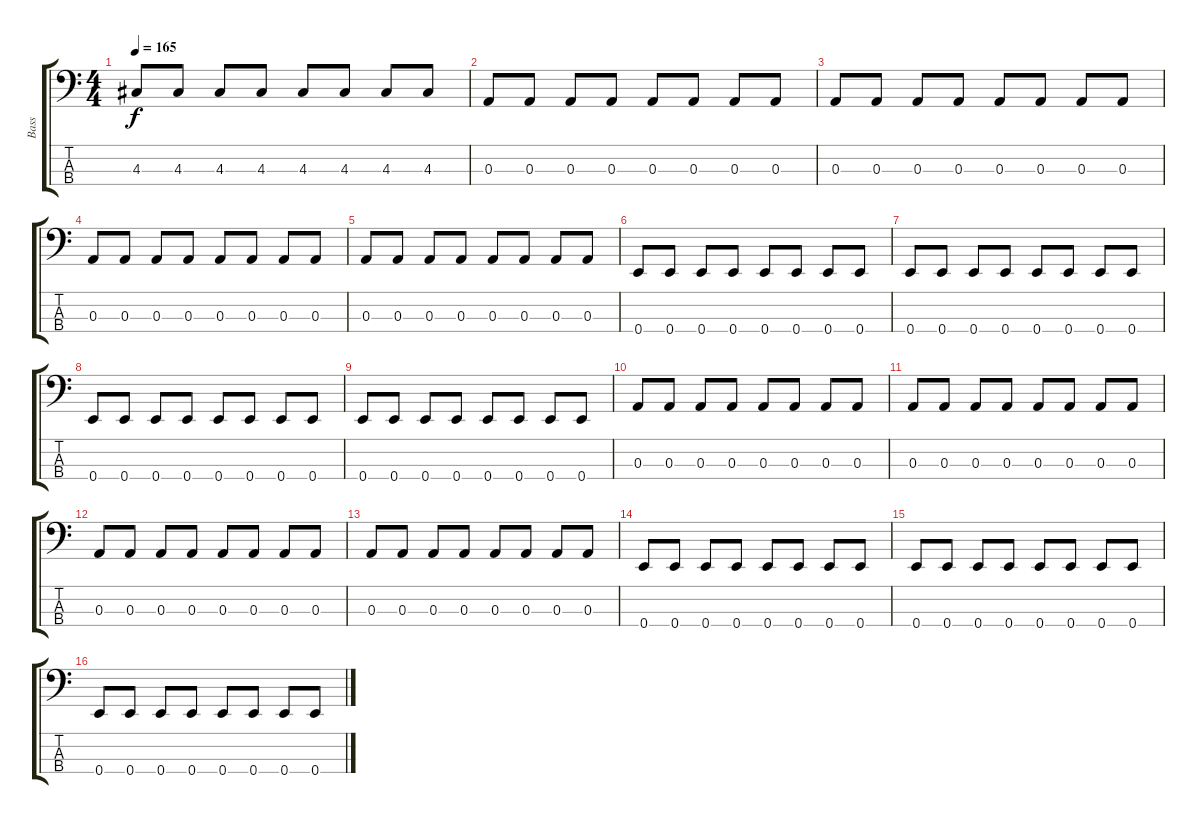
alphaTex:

\track ("Bass" "Bass") {instrument electricbassfinger}
\staff {score tabs}
\tuning (G2 D2 A1 E1) {hide}
\ts (4 4)
\tempo 165
\clef f4
\ks c
4.3.8{dy f} 4.3.8 4.3.8 4.3.8 4.3.8 4.3.8 4.3.8 4.3.8 |
0.3.8 0.3.8 0.3.8 0.3.8 0.3.8 0.3.8 0.3.8 0.3.8 |
0.3.8 0.3.8 0.3.8 0.3.8 0.3.8 0.3.8 0.3.8 0.3.8 |
0.3.8 0.3.8 0.3.8 0.3.8 0.3.8 0.3.8 0.3.8 0.3.8 |
0.3.8 0.3.8 0.3.8 0.3.8 0.3.8 0.3.8 0.3.8 0.3.8 |
0.4.8 0.4.8 0.4.8 0.4.8 0.4.8 0.4.8 0.4.8 0.4.8 |
0.4.8 0.4.8 0.4.8 0.4.8 0.4.8 0.4.8 0.4.8 0.4.8 |
0.4.8 0.4.8 0.4.8 0.4.8 0.4.8 0.4.8 0.4.8 0.4.8 |
0.4.8 0.4.8 0.4.8 0.4.8 0.4.8 0.4.8 0.4.8 0.4.8 |
0.3.8 0.3.8 0.3.8 0.3.8 0.3.8 0.3.8 0.3.8 0.3.8 |
0.3.8 0.3.8 0.3.8 0.3.8 0.3.8 0.3.8 0.3.8 0.3.8 |
0.3.8 0.3.8 0.3.8 0.3.8 0.3.8 0.3.8 0.3.8 0.3.8 |
0.3.8 0.3.8 0.3.8 0.3.8 0.3.8 0.3.8 0.3.8 0.3.8 |
0.4.8 0.4.8 0.4.8 0.4.8 0.4.8 0.4.8 0.4.8 0.4.8 |
0.4.8 0.4.8 0.4.8 0.4.8 0.4.8 0.4.8 0.4.8 0.4.8 |
0.4.8 0.4.8 0.4.8 0.4.8 0.4.8 0.4.8 0.4.8 0.4.8
